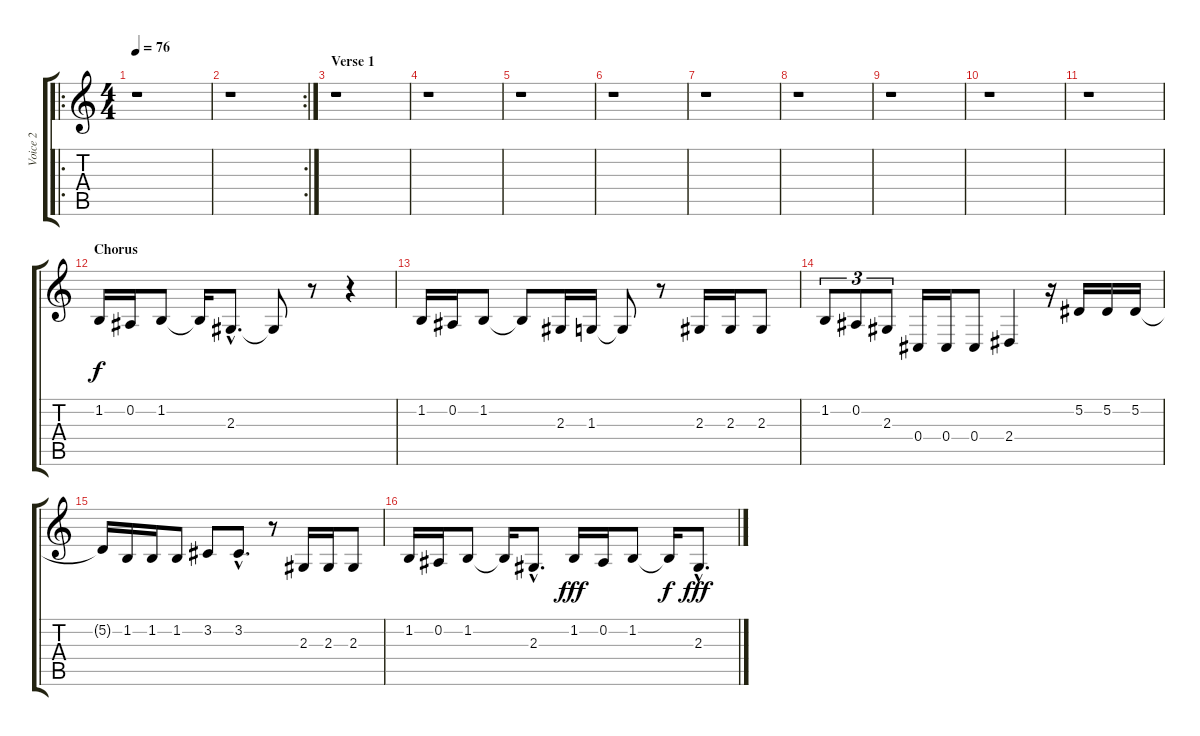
\track ("Voice 2" "Voice 2") {instrument lead1square}
\staff {score tabs}
\tuning (Eb4 Bb3 Gb3 Db3 Ab2 Eb2) {hide}
\ro
\ts (4 4)
\tempo 76
\clef g2
\ks c
r.1{dy f instrument lead1square} |
\rc 2
r.1 |
\section ("" "Verse 1")
r.1 |
r.1 |
r.1 |
r.1 |
r.1 |
r.1 |
r.1 |
r.1 |
r.1 |
\section ("" "Chorus")
1.2.16 0.2.16 1.2.8 1.2{t}.16 2.3{hac}.8{d} 2.3{t}.8 r.8 r.4 |
1.2.16 0.2.16 1.2.8 1.2{t}.8 2.3.16 1.3.16 1.3{t}.8 r.8 2.3.16 2.3.16 2.3.8 |
1.2.8{tu (3 2)} 0.2.8{tu (3 2)} 2.3.8{tu (3 2)} 0.4.16 0.4.16 0.4.8 2.4.4 r.16 5.2.16 5.2.16 5.2.16 |
5.2{t}.16 1.2.16 1.2.16 1.2.8 3.2.8 3.2{hac}.8{d} r.8 2.3.16 2.3.16 2.3.8 |
1.2.16 0.2.16 1.2.8 1.2{t}.16 2.3{hac}.8{d} 1.2.16{dy fff} 0.2.16 1.2.8 1.2{t}.16{dy f} 2.3{hac}.8{d dy fff}
